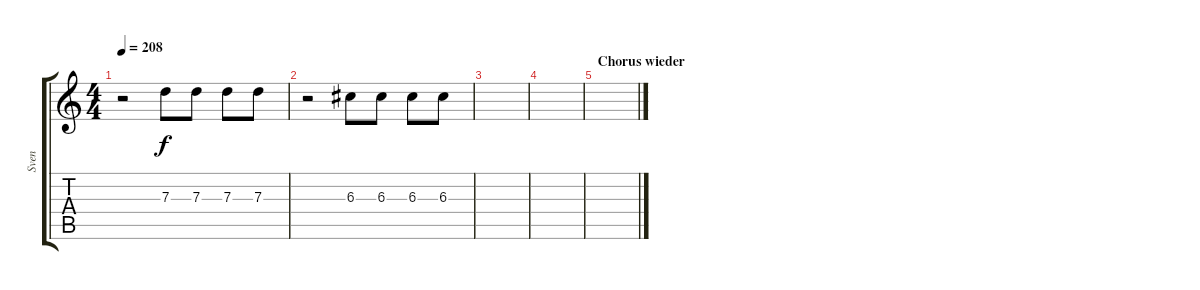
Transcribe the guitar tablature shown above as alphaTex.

\track ("Sven" "Sven") {instrument distortionguitar}
\staff {score tabs}
\tuning (E4 B3 G3 D3 A2 E2) {hide}
\ts (4 4)
\tempo 208
\clef g2
\ks c
r.2{dy f} 7.3.8 7.3.8 7.3.8 7.3.8 |
r.2 6.3.8 6.3.8 6.3.8 6.3.8 |
|
|
\section ("" "Chorus wieder")
